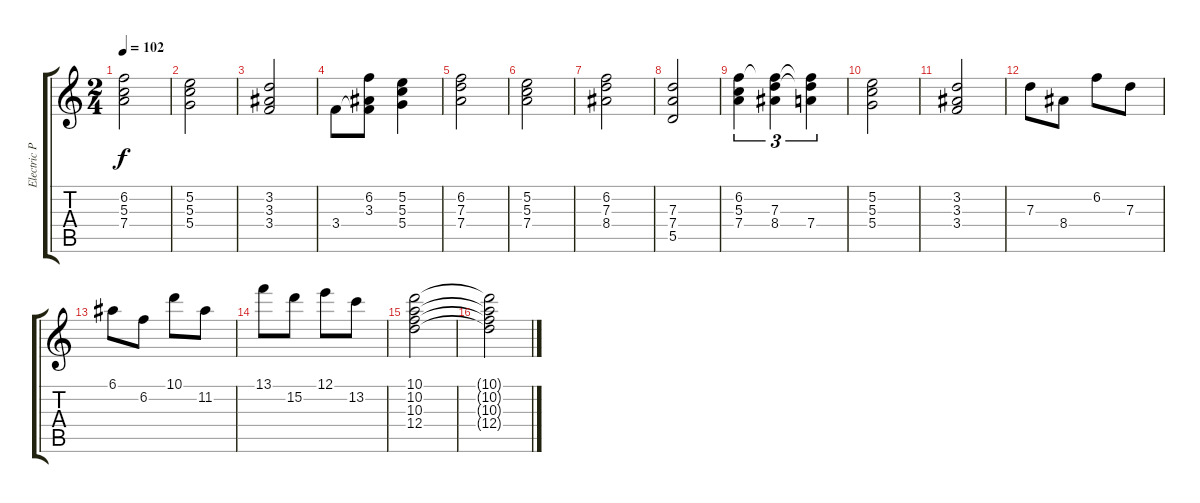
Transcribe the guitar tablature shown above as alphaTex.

\track ("Electric Piano" "Electric P") {instrument vibraphone}
\staff {score tabs}
\tuning (E5 B4 G4 D4 A3 E3) {hide}
\ts (2 4)
\tempo 102
\clef g2
\ks c
(6.2 5.3 7.4).2{dy f} |
(5.2 5.3 5.4).2 |
(3.2 3.3 3.4).2 |
3.4.8 (6.2 3.3 3.4{t}).8 (5.2 5.3 5.4).4 |
(6.2 7.3 7.4).2 |
(5.2 5.3 7.4).2 |
(6.2 7.3 8.4).2 |
(7.3 7.4 5.5).2 |
(6.2 5.3 7.4).4{tu (3 2)} (6.2{t} 7.3 8.4).4{tu (3 2)} (6.2{t} 7.3{t} 7.4).4{tu (3 2)} |
(5.2 5.3 5.4).2 |
(3.2 3.3 3.4).2 |
7.3.8 8.4.8 6.2.8 7.3.8 |
6.1.8 6.2.8 10.1.8 11.2.8 |
13.1.8 15.2.8 12.1.8 13.2.8 |
(10.1 10.2 10.3 12.4).2 |
(10.1{t} 10.2{t} 10.3{t} 12.4{t}).2
